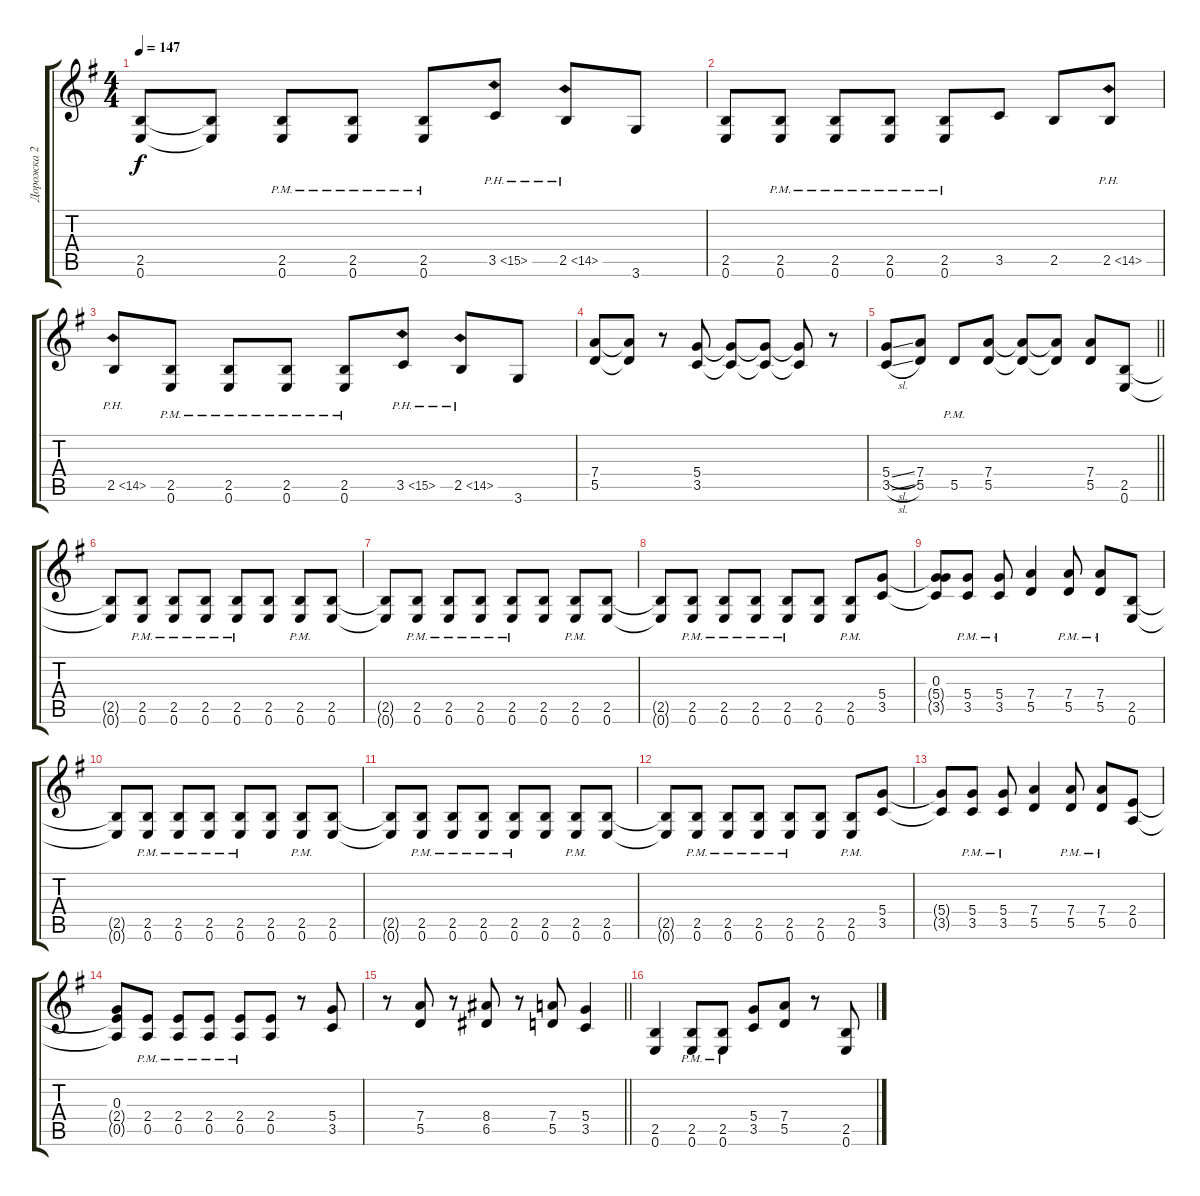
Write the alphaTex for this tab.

\track ("Дорожка 2" "Дорожка 2") {instrument distortionguitar}
\staff {score tabs}
\tuning (E4 B3 G3 D3 A2 E2) {hide}
\ts (4 4)
\tempo 147
\clef g2
\ks eminor
(2.5 0.6).8{dy f} (2.5{t} 0.6{t}).8 (2.5{pm} 0.6{pm}).8 (2.5{pm} 0.6{pm}).8 (2.5{pm} 0.6{pm}).8 3.5{ph 12}.8 2.5{ph 12}.8 3.6.8 |
(2.5 0.6).8 (2.5{pm} 0.6{pm}).8 (2.5{pm} 0.6{pm}).8 (2.5{pm} 0.6{pm}).8 (2.5{pm} 0.6{pm}).8 3.5.8 2.5.8 2.5{ph 12}.8 |
2.5{ph 12}.8 (2.5{pm} 0.6{pm}).8 (2.5{pm} 0.6{pm}).8 (2.5{pm} 0.6{pm}).8 (2.5{pm} 0.6{pm}).8 3.5{ph 12}.8 2.5{ph 12}.8 3.6.8 |
(7.4 5.5).8 (7.4{t} 5.5{t}).8 r.8 (5.4 3.5).8 (5.4{t} 3.5{t}).8 (5.4{t} 3.5{t}).8 (5.4{t} 3.5{t}).8 r.8 |
\barLineRight lightlight
(5.4{sl} 3.5{sl}).8 (7.4 5.5).8 5.5{pm}.8 (7.4 5.5).8 (7.4{t} 5.5{t}).8 (7.4{t} 5.5{t}).8 (7.4 5.5).8 (2.5 0.6).8 |
(2.5{t} 0.6{t}).8 (2.5{pm} 0.6{pm}).8 (2.5{pm} 0.6{pm}).8 (2.5{pm} 0.6{pm}).8 (2.5{pm} 0.6{pm}).8 (2.5 0.6).8 (2.5{pm} 0.6{pm}).8 (2.5 0.6).8 |
(2.5{t} 0.6{t}).8 (2.5{pm} 0.6{pm}).8 (2.5{pm} 0.6{pm}).8 (2.5{pm} 0.6{pm}).8 (2.5{pm} 0.6{pm}).8 (2.5 0.6).8 (2.5{pm} 0.6{pm}).8 (2.5 0.6).8 |
(2.5{t} 0.6{t}).8 (2.5{pm} 0.6{pm}).8 (2.5{pm} 0.6{pm}).8 (2.5{pm} 0.6{pm}).8 (2.5{pm} 0.6{pm}).8 (2.5 0.6).8 (2.5{pm} 0.6{pm}).8 (5.4 3.5).8 |
(0.3 5.4{t} 3.5{t}).8 (5.4{pm} 3.5{pm}).8 (5.4{pm} 3.5{pm}).8 (7.4 5.5).4 (7.4{pm} 5.5{pm}).8 (7.4{pm} 5.5{pm}).8 (2.5 0.6).8 |
(2.5{t} 0.6{t}).8 (2.5{pm} 0.6{pm}).8 (2.5{pm} 0.6{pm}).8 (2.5{pm} 0.6{pm}).8 (2.5{pm} 0.6{pm}).8 (2.5 0.6).8 (2.5{pm} 0.6{pm}).8 (2.5 0.6).8 |
(2.5{t} 0.6{t}).8 (2.5{pm} 0.6{pm}).8 (2.5{pm} 0.6{pm}).8 (2.5{pm} 0.6{pm}).8 (2.5{pm} 0.6{pm}).8 (2.5 0.6).8 (2.5{pm} 0.6{pm}).8 (2.5 0.6).8 |
(2.5{t} 0.6{t}).8 (2.5{pm} 0.6{pm}).8 (2.5{pm} 0.6{pm}).8 (2.5{pm} 0.6{pm}).8 (2.5{pm} 0.6{pm}).8 (2.5 0.6).8 (2.5{pm} 0.6{pm}).8 (5.4 3.5).8 |
(5.4{t} 3.5{t}).8 (5.4{pm} 3.5{pm}).8 (5.4{pm} 3.5{pm}).8 (7.4 5.5).4 (7.4{pm} 5.5{pm}).8 (7.4{pm} 5.5{pm}).8 (2.4 0.5).8 |
(0.3 2.4{t} 0.5{t}).8 (2.4{pm} 0.5{pm}).8 (2.4{pm} 0.5{pm}).8 (2.4{pm} 0.5{pm}).8 (2.4{pm} 0.5{pm}).8 (2.4 0.5).8 r.8 (5.4 3.5).8 |
\barLineRight lightlight
r.8 (7.4 5.5).8 r.8 (8.4 6.5).8 r.8 (7.4 5.5).8 (5.4 3.5).4 |
(2.5 0.6).4 (2.5{pm} 0.6{pm}).8 (2.5{pm} 0.6{pm}).8 (5.4 3.5).8 (7.4 5.5).8 r.8 (2.5 0.6).8
